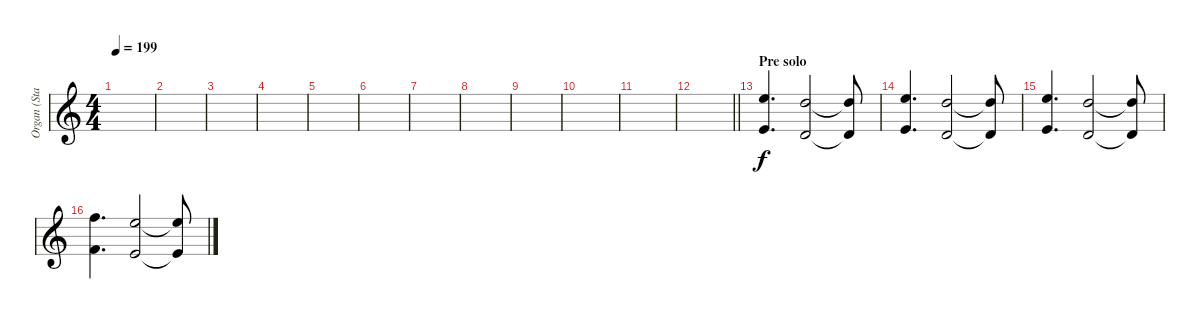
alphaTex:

\track ("Organ (Staff 1)" "Organ (Sta") {instrument churchorgan}
\staff {score}
\tuning (E4 B3 G3 D3 A2 E2 B1) {hide}
\ts (4 4)
\tempo 199
\clef g2
\ks c
|
|
|
|
|
|
|
|
|
|
|
\barLineRight lightlight
|
\section ("" "Pre solo")
(0.1 17.2).4{d} (10.1 3.2).2 (10.1{t} 3.2{t}).8 |
(0.1 17.2).4{d} (10.1 3.2).2 (10.1{t} 3.2{t}).8 |
(0.1 17.2).4{d} (10.1 3.2).2 (10.1{t} 3.2{t}).8 |
(1.1 18.2).4{d} (12.1 5.2).2 (12.1{t} 5.2{t}).8
